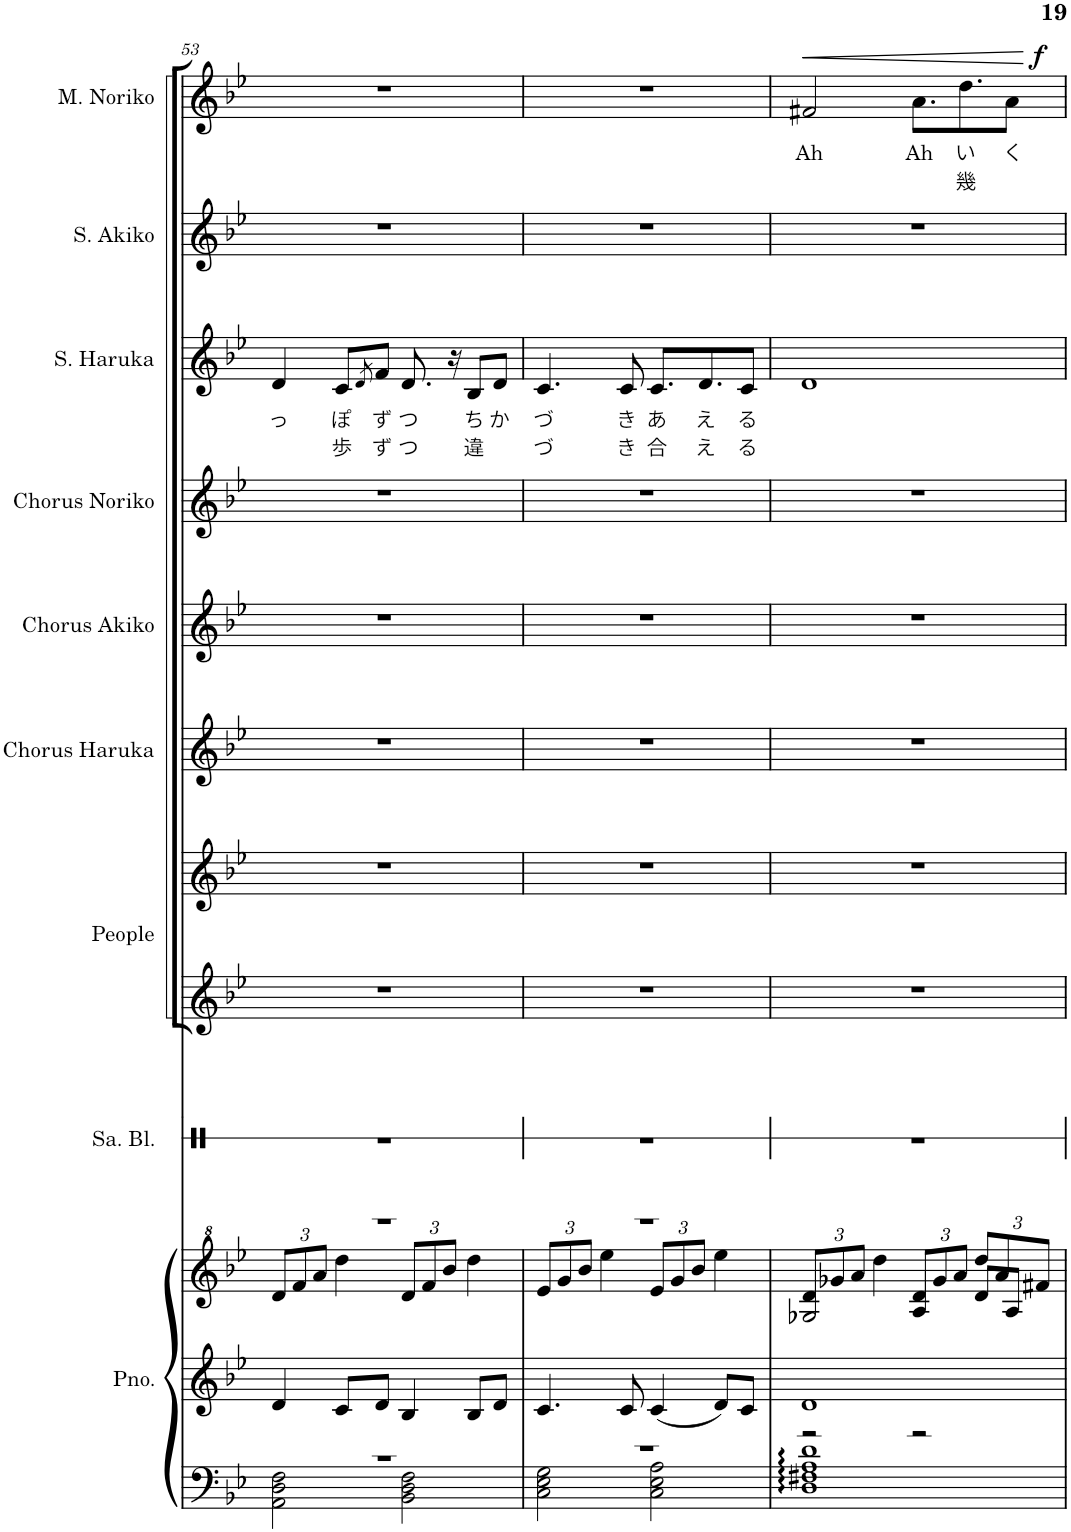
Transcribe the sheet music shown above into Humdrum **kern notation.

**kern	**kern	**kern	**kern	**kern	**kern	**kern	**kern	**kern	**kern	**text	**text	**kern	**kern	**text	**text	**dynam
*part9	*part9	*part9	*part8	*part7	*part7	*part6	*part5	*part4	*part3	*part3	*part3	*part2	*part1	*part1	*part1	*part1
*staff12	*staff11	*staff10	*staff9	*staff8	*staff7	*staff6	*staff5	*staff4	*staff3	*staff3	*staff3	*staff2	*staff1	*staff1	*staff1	*staff1
*I"钢琴	*	*	*I"沙锤块	*I"人们	*	*I"霜月はるか和声	*I"志方あきこ和声	*I"みとせのりこ和声	*I"霜月はるか	*	*	*I"志方あきこ	*I"みとせのりこ	*	*	*
!!LO:PB:g=z
*clefF4	*clefG2	*clefG^2	*clefX	*clefG2	*clefG2	*clefG2	*clefG2	*clefG2	*clefG2	*	*	*clefG2	*clefG2	*	*	*
*k[b-e-]	*k[b-e-]	*k[b-e-]	*k[]	*k[b-e-]	*k[b-e-]	*k[b-e-]	*k[b-e-]	*k[b-e-]	*k[b-e-]	*	*	*k[b-e-]	*k[b-e-]	*	*	*
*M4/4	*M4/4	*M4/4	*M4/4	*M4/4	*M4/4	*M4/4	*M4/4	*M4/4	*M4/4	*	*	*M4/4	*M4/4	*	*	*
=53	=53	=53	=53	=53	=53	=53	=53	=53	=53	=53	=53	=53	=53	=53	=53	=53
*^	*	*^	*	*	*	*	*	*	*	*	*	*	*	*	*	*
*	*	*	*	*Xbrackettup	*	*	*	*	*	*	*	*	*	*	*	*	*	*
!	!	!	!	!	!	!	!	!	!	!	!	!LO:LY:b	!	!	!	!	!	!
2AA\ 2D\ 2F\	1r	4d/	1r	12dd/L	1r	1r	1r	1r	1r	1r	4d/	っ	.	1r	1r	.	.	.
.	.	.	.	12ff/	.	.	.	.	.	.	.	.	.	.	.	.	.	.
.	.	.	.	12aa/J	.	.	.	.	.	.	.	.	.	.	.	.	.	.
!	!	!	!	!	!	!	!	!	!	!	!	!LO:LY:b	!LO:LY:b	!	!	!	!	!
.	.	8c/L	.	4ddd\	.	.	.	.	.	.	8c/L	ぽ	歩	.	.	.	.	.
.	.	.	.	.	.	.	.	.	.	.	8qd/	.	.	.	.	.	.	.
!	!	!	!	!	!	!	!	!	!	!	!	!LO:LY:b	!LO:LY:b	!	!	!	!	!
.	.	8d/J	.	.	.	.	.	.	.	.	8f/J	ず	ず	.	.	.	.	.
!	!	!	!	!	!	!	!	!	!	!	!	!LO:LY:b	!LO:LY:b	!	!	!	!	!
2BB-\ 2D\ 2F\	.	4B-/	.	12dd/L	.	.	.	.	.	.	8.d/	つ	つ	.	.	.	.	.
.	.	.	.	12ff/	.	.	.	.	.	.	.	.	.	.	.	.	.	.
.	.	.	.	12bb-/J	.	.	.	.	.	.	.	.	.	.	.	.	.	.
.	.	.	.	.	.	.	.	.	.	.	16r	.	.	.	.	.	.	.
!	!	!	!	!	!	!	!	!	!	!	!	!LO:LY:b	!LO:LY:b	!	!	!	!	!
.	.	8B-/L	.	4ddd\	.	.	.	.	.	.	8B-/L	ち	違	.	.	.	.	.
!	!	!	!	!	!	!	!	!	!	!	!	!LO:LY:b	!	!	!	!	!	!
.	.	8d/J	.	.	.	.	.	.	.	.	8d/J	か	.	.	.	.	.	.
=54	=54	=54	=54	=54	=54	=54	=54	=54	=54	=54	=54	=54	=54	=54	=54	=54	=54	=54
!	!	!	!	!	!	!	!	!	!	!	!	!LO:LY:b	!LO:LY:b	!	!	!	!	!
2C\ 2E-\ 2G\	1r	4.c/	1r	12ee-/L	1r	1r	1r	1r	1r	1r	4.c/	づ	づ	1r	1r	.	.	.
.	.	.	.	12gg/	.	.	.	.	.	.	.	.	.	.	.	.	.	.
.	.	.	.	12bb-/J	.	.	.	.	.	.	.	.	.	.	.	.	.	.
.	.	.	.	4eee-\	.	.	.	.	.	.	.	.	.	.	.	.	.	.
!	!	!	!	!	!	!	!	!	!	!	!	!LO:LY:b	!LO:LY:b	!	!	!	!	!
.	.	8c/	.	.	.	.	.	.	.	.	8c/	き	き	.	.	.	.	.
!	!	!	!	!	!	!	!	!	!	!	!	!LO:LY:b	!LO:LY:b	!	!	!	!	!
2C\ 2E-\ 2A\	.	4c/	.	12ee-/L	.	.	.	.	.	.	8.c/L	あ	合	.	.	.	.	.
.	.	.	.	12gg/	.	.	.	.	.	.	.	.	.	.	.	.	.	.
.	.	.	.	12bb-/J	.	.	.	.	.	.	.	.	.	.	.	.	.	.
!	!	!	!	!	!	!	!	!	!	!	!	!LO:LY:b	!LO:LY:b	!	!	!	!	!
.	.	.	.	.	.	.	.	.	.	.	8.d/	え	え	.	.	.	.	.
.	.	8d/L	.	4eee-\	.	.	.	.	.	.	.	.	.	.	.	.	.	.
!	!	!	!	!	!	!	!	!	!	!	!	!LO:LY:b	!LO:LY:b	!	!	!	!	!
.	.	8c/J	.	.	.	.	.	.	.	.	8c/J	る	る	.	.	.	.	.
=55	=55	=55	=55	=55	=55	=55	=55	=55	=55	=55	=55	=55	=55	=55	=55	=55	=55	=55
!	!	!	!	!	!	!	!	!	!	!	!	!	!	!	!	!LO:LY:b	!	!LO:HP:b
*	*	*	*	*	*	*	*	*	*	*	*	*	*	*	*^	*	*	*
1D 1F#X 1A 1d	2r	1d	2g-X/	12dd/L	1r	1r	1r	1r	1r	1r	1d	.	.	1r	2f#X/	3%2ryy	Ah	.	<
.	.	.	.	12gg-X/	.	.	.	.	.	.	.	.	.	.	.	.	.	.	.
.	.	.	.	12aa/J	.	.	.	.	.	.	.	.	.	.	.	.	.	.	.
.	.	.	.	4ddd\	.	.	.	.	.	.	.	.	.	.	.	.	.	.	.
!	!	!	!	!	!	!	!	!	!	!	!	!	!	!	!	!	!LO:LY:b	!	!
.	2r	.	4a/	12dd/L	.	.	.	.	.	.	.	.	.	.	8.a\L	.	Ah	.	.
.	.	.	.	12gg-/	.	.	.	.	.	.	.	.	.	.	.	.	.	.	.
.	.	.	.	12aa/J	.	.	.	.	.	.	.	.	.	.	.	6.ryy	.	.	.
!	!	!	!	!	!	!	!	!	!	!	!	!	!	!	!	!	!LO:LY:b	!LO:LY:b	!
.	.	.	.	.	.	.	.	.	.	.	.	.	.	.	8.dd\	.	い	幾	.
.	.	.	8dd/L	12ddd/L	.	.	.	.	.	.	.	.	.	.	.	.	.	.	.
.	.	.	.	12aa/	.	.	.	.	.	.	.	.	.	.	.	.	.	.	.
!	!	!	!	!	!	!	!	!	!	!	!	!	!	!	!	!	!LO:LY:b	!	!
.	.	.	8a/J	.	.	.	.	.	.	.	.	.	.	.	8a\J	.	く	.	.
!	!	!	!	!	!	!	!	!	!	!	!	!	!	!	!	!	!	!	!LO:DY:a
.	.	.	.	12ff#X/J	.	.	.	.	.	.	.	.	.	.	.	12ryy	.	.	f
*v	*v	*	*v	*v	*	*	*	*	*	*	*	*	*	*	*	*	*	*	*
.	.	.	.	.	.	.	.	.	.	.	.	.	.	.	.	.	[
*	*	*	*	*	*	*	*	*	*	*	*	*	*v	*v	*	*	*
=	=	=	=	=	=	=	=	=	=	=	=	=	=	=	=	=
*-	*-	*-	*-	*-	*-	*-	*-	*-	*-	*-	*-	*-	*-	*-	*-	*-
